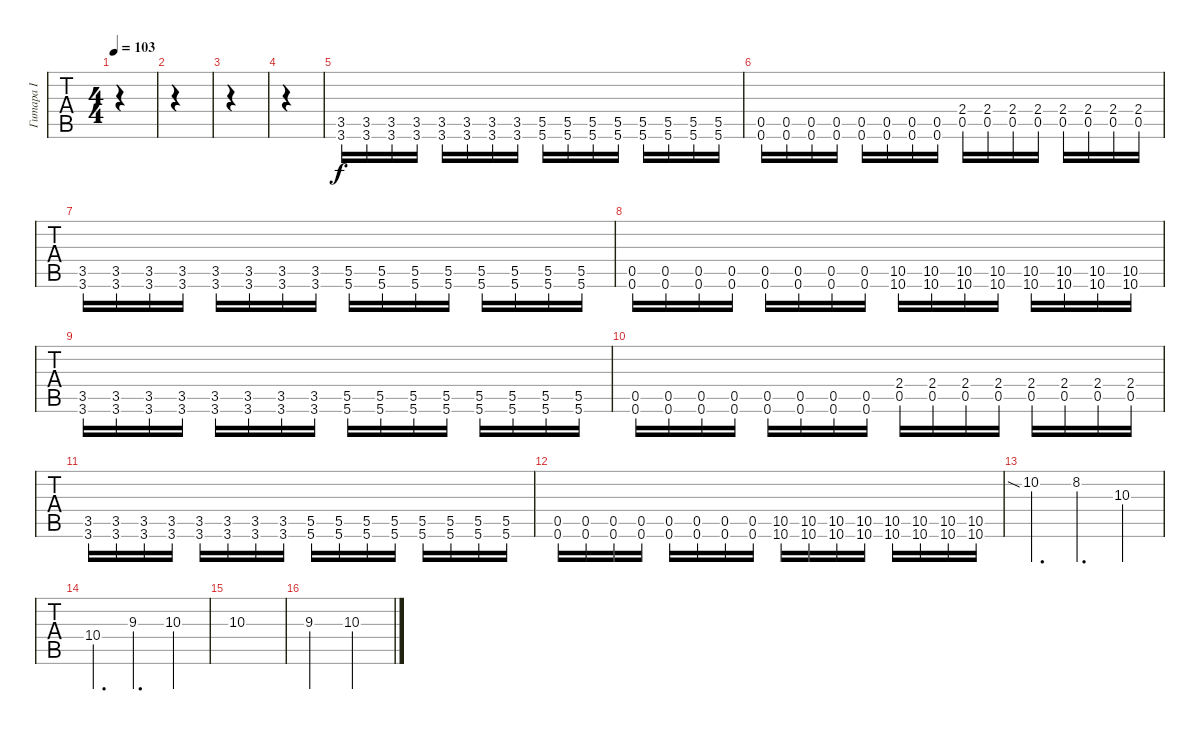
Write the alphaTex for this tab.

\track ("Гитара I" "Гитара I") {instrument overdrivenguitar}
\staff {tabs}
\tuning (E4 B3 G3 D3 A2 D2) {hide}
\ts (4 4)
\tempo 103
\clef g2
\ks c
|
|
|
|
(3.5 3.6).16 (3.5 3.6).16 (3.5 3.6).16 (3.5 3.6).16 (3.5 3.6).16 (3.5 3.6).16 (3.5 3.6).16 (3.5 3.6).16 (5.5 5.6).16 (5.5 5.6).16 (5.5 5.6).16 (5.5 5.6).16 (5.5 5.6).16 (5.5 5.6).16 (5.5 5.6).16 (5.5 5.6).16 |
(0.5 0.6).16 (0.5 0.6).16 (0.5 0.6).16 (0.5 0.6).16 (0.5 0.6).16 (0.5 0.6).16 (0.5 0.6).16 (0.5 0.6).16 (2.4 0.5).16 (2.4 0.5).16 (2.4 0.5).16 (2.4 0.5).16 (2.4 0.5).16 (2.4 0.5).16 (2.4 0.5).16 (2.4 0.5).16 |
(3.5 3.6).16 (3.5 3.6).16 (3.5 3.6).16 (3.5 3.6).16 (3.5 3.6).16 (3.5 3.6).16 (3.5 3.6).16 (3.5 3.6).16 (5.5 5.6).16 (5.5 5.6).16 (5.5 5.6).16 (5.5 5.6).16 (5.5 5.6).16 (5.5 5.6).16 (5.5 5.6).16 (5.5 5.6).16 |
(0.5 0.6).16 (0.5 0.6).16 (0.5 0.6).16 (0.5 0.6).16 (0.5 0.6).16 (0.5 0.6).16 (0.5 0.6).16 (0.5 0.6).16 (10.5 10.6).16 (10.5 10.6).16 (10.5 10.6).16 (10.5 10.6).16 (10.5 10.6).16 (10.5 10.6).16 (10.5 10.6).16 (10.5 10.6).16 |
(3.5 3.6).16 (3.5 3.6).16 (3.5 3.6).16 (3.5 3.6).16 (3.5 3.6).16 (3.5 3.6).16 (3.5 3.6).16 (3.5 3.6).16 (5.5 5.6).16 (5.5 5.6).16 (5.5 5.6).16 (5.5 5.6).16 (5.5 5.6).16 (5.5 5.6).16 (5.5 5.6).16 (5.5 5.6).16 |
(0.5 0.6).16 (0.5 0.6).16 (0.5 0.6).16 (0.5 0.6).16 (0.5 0.6).16 (0.5 0.6).16 (0.5 0.6).16 (0.5 0.6).16 (2.4 0.5).16 (2.4 0.5).16 (2.4 0.5).16 (2.4 0.5).16 (2.4 0.5).16 (2.4 0.5).16 (2.4 0.5).16 (2.4 0.5).16 |
(3.5 3.6).16 (3.5 3.6).16 (3.5 3.6).16 (3.5 3.6).16 (3.5 3.6).16 (3.5 3.6).16 (3.5 3.6).16 (3.5 3.6).16 (5.5 5.6).16 (5.5 5.6).16 (5.5 5.6).16 (5.5 5.6).16 (5.5 5.6).16 (5.5 5.6).16 (5.5 5.6).16 (5.5 5.6).16 |
(0.5 0.6).16 (0.5 0.6).16 (0.5 0.6).16 (0.5 0.6).16 (0.5 0.6).16 (0.5 0.6).16 (0.5 0.6).16 (0.5 0.6).16 (10.5 10.6).16 (10.5 10.6).16 (10.5 10.6).16 (10.5 10.6).16 (10.5 10.6).16 (10.5 10.6).16 (10.5 10.6).16 (10.5 10.6).16 |
10.2{sia}.4{d instrument electricguitarjazz} 8.2.4{d} 10.3.4 |
10.4.4{d} 9.3.4{d} 10.3.4 |
10.3.1 |
9.3.2 10.3.2
